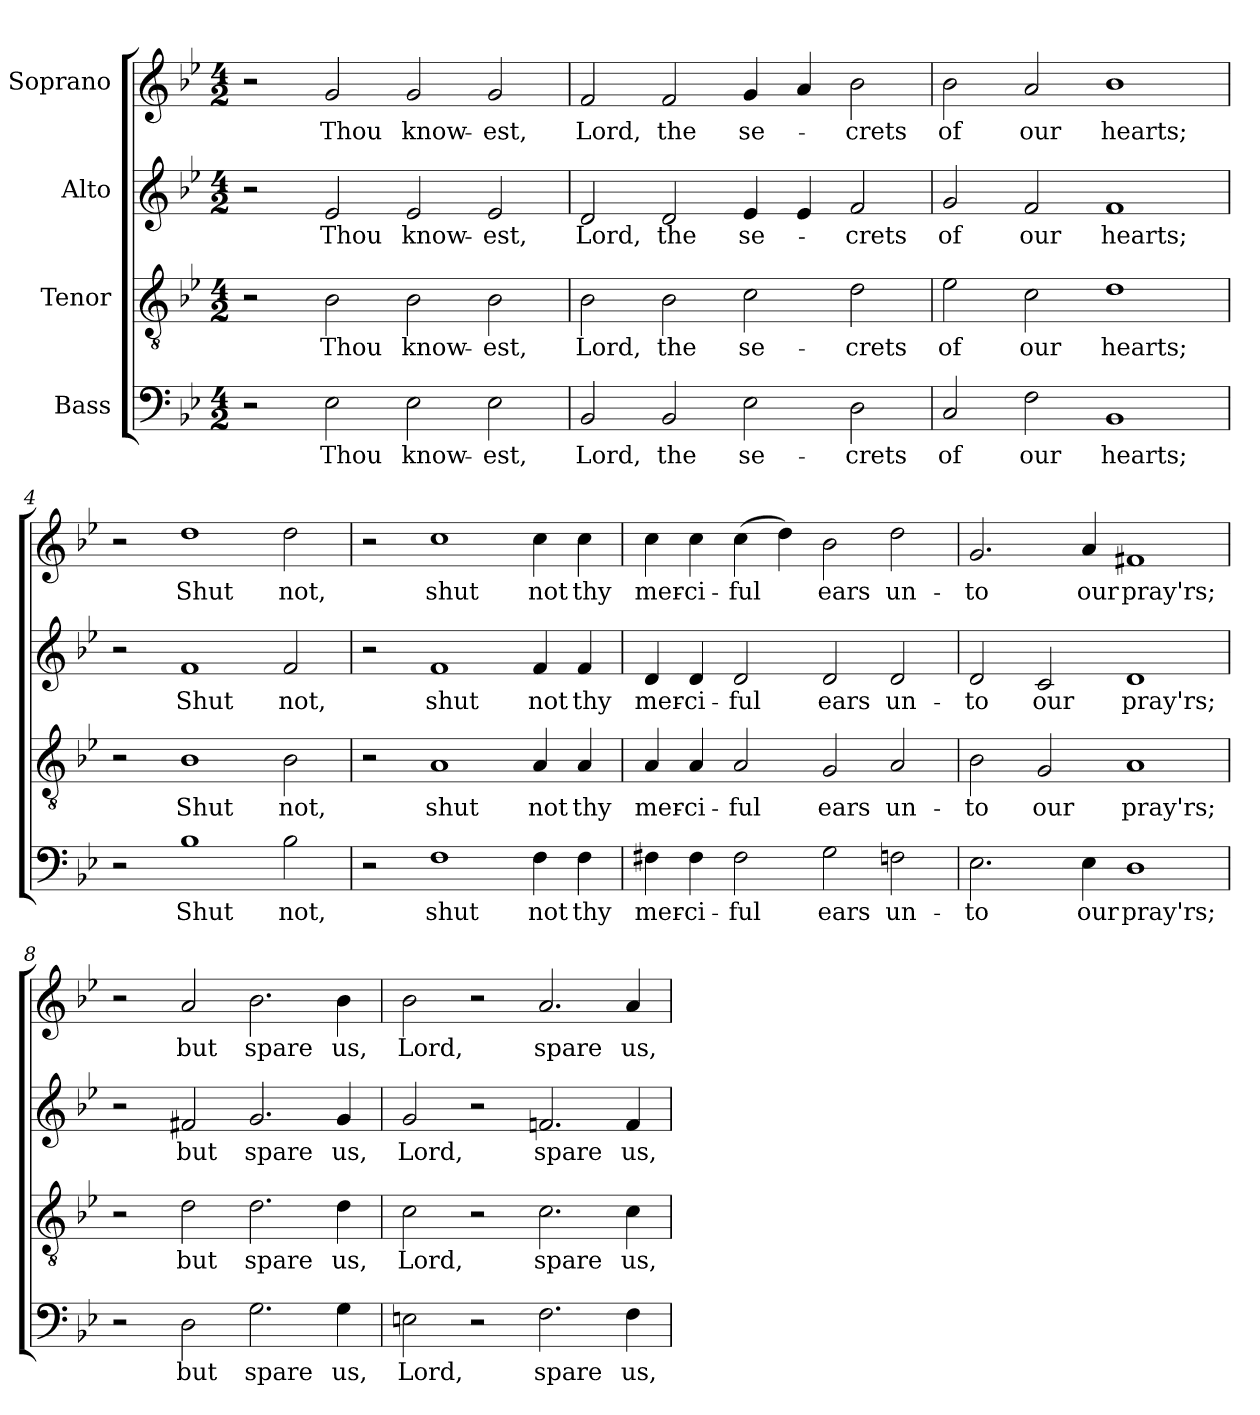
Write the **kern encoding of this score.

**kern	**text	**kern	**text	**kern	**text	**kern	**text
*part4	*part4	*part3	*part3	*part2	*part2	*part1	*part1
*staff4	*staff4	*staff3	*staff3	*staff2	*staff2	*staff1	*staff1
*I"Bass	*	*I"Tenor	*	*I"Alto	*	*I"Soprano	*
*clefF4	*	*clefGv2	*	*clefG2	*	*clefG2	*
*k[b-e-]	*	*k[b-e-]	*	*k[b-e-]	*	*k[b-e-]	*
*M4/2	*	*M4/2	*	*M4/2	*	*M4/2	*
=1	=1	=1	=1	=1	=1	=1	=1
2r	.	2r	.	2r	.	2r	.
2E-\	Thou	2B-\	Thou	2e-/	Thou	2g/	Thou
2E-\	know-	2B-\	know-	2e-/	know-	2g/	know-
2E-\	-est,	2B-\	-est,	2e-/	-est,	2g/	-est,
=2	=2	=2	=2	=2	=2	=2	=2
2BB-/	Lord,	2B-\	Lord,	2d/	Lord,	2f/	Lord,
2BB-/	the	2B-\	the	2d/	the	2f/	the
2E-\	se-	2c\	se-	4e-/	se-	4g/	se-
.	.	.	.	4e-/	.	4a/	.
2D\	-crets	2d\	-crets	2f/	-crets	2b-\	-crets
=3	=3	=3	=3	=3	=3	=3	=3
2C/	of	2e-\	of	2g/	of	2b-\	of
2F\	our	2c\	our	2f/	our	2a/	our
1BB-	hearts;	1d	hearts;	1f	hearts;	1b-	hearts;
=4	=4	=4	=4	=4	=4	=4	=4
2r	.	2r	.	2r	.	2r	.
1B-	Shut	1B-	Shut	1f	Shut	1dd	Shut
2B-\	not,	2B-\	not,	2f/	not,	2dd\	not,
=5	=5	=5	=5	=5	=5	=5	=5
2r	.	2r	.	2r	.	2r	.
1F	shut	1A	shut	1f	shut	1cc	shut
4F\	not	4A/	not	4f/	not	4cc\	not
4F\	thy	4A/	thy	4f/	thy	4cc\	thy
!!LO:LB:g=z
=6	=6	=6	=6	=6	=6	=6	=6
4F#X\	mer-	4A/	mer-	4d/	mer-	4cc\	mer-
4F#\	-ci-	4A/	-ci-	4d/	-ci-	4cc\	-ci-
2F#\	-ful	2A/	-ful	2d/	-ful	(4cc\	-ful
.	.	.	.	.	.	4dd\)	.
2G\	ears	2G/	ears	2d/	ears	2b-\	ears
2Fn\	un-	2A/	un-	2d/	un-	2dd\	un-
=7	=7	=7	=7	=7	=7	=7	=7
2.E-\	-to	2B-\	-to	2d/	-to	2.g/	-to
.	.	2G/	our	2c/	our	.	.
4E-\	our	.	.	.	.	4a/	our
1D	pray'rs;	1A	pray'rs;	1d	pray'rs;	1f#X	pray'rs;
=8	=8	=8	=8	=8	=8	=8	=8
2r	.	2r	.	2r	.	2r	.
2D\	but	2d\	but	2f#X/	but	2a/	but
2.G\	spare	2.d\	spare	2.g/	spare	2.b-\	spare
4G\	us,	4d\	us,	4g/	us,	4b-\	us,
=9	=9	=9	=9	=9	=9	=9	=9
2En\	Lord,	2c\	Lord,	2g/	Lord,	2b-\	Lord,
2r	.	2r	.	2r	.	2r	.
2.F\	spare	2.c\	spare	2.fn/	spare	2.a/	spare
4F\	us,	4c\	us,	4f/	us,	4a/	us,
=	=	=	=	=	=	=	=
*-	*-	*-	*-	*-	*-	*-	*-
